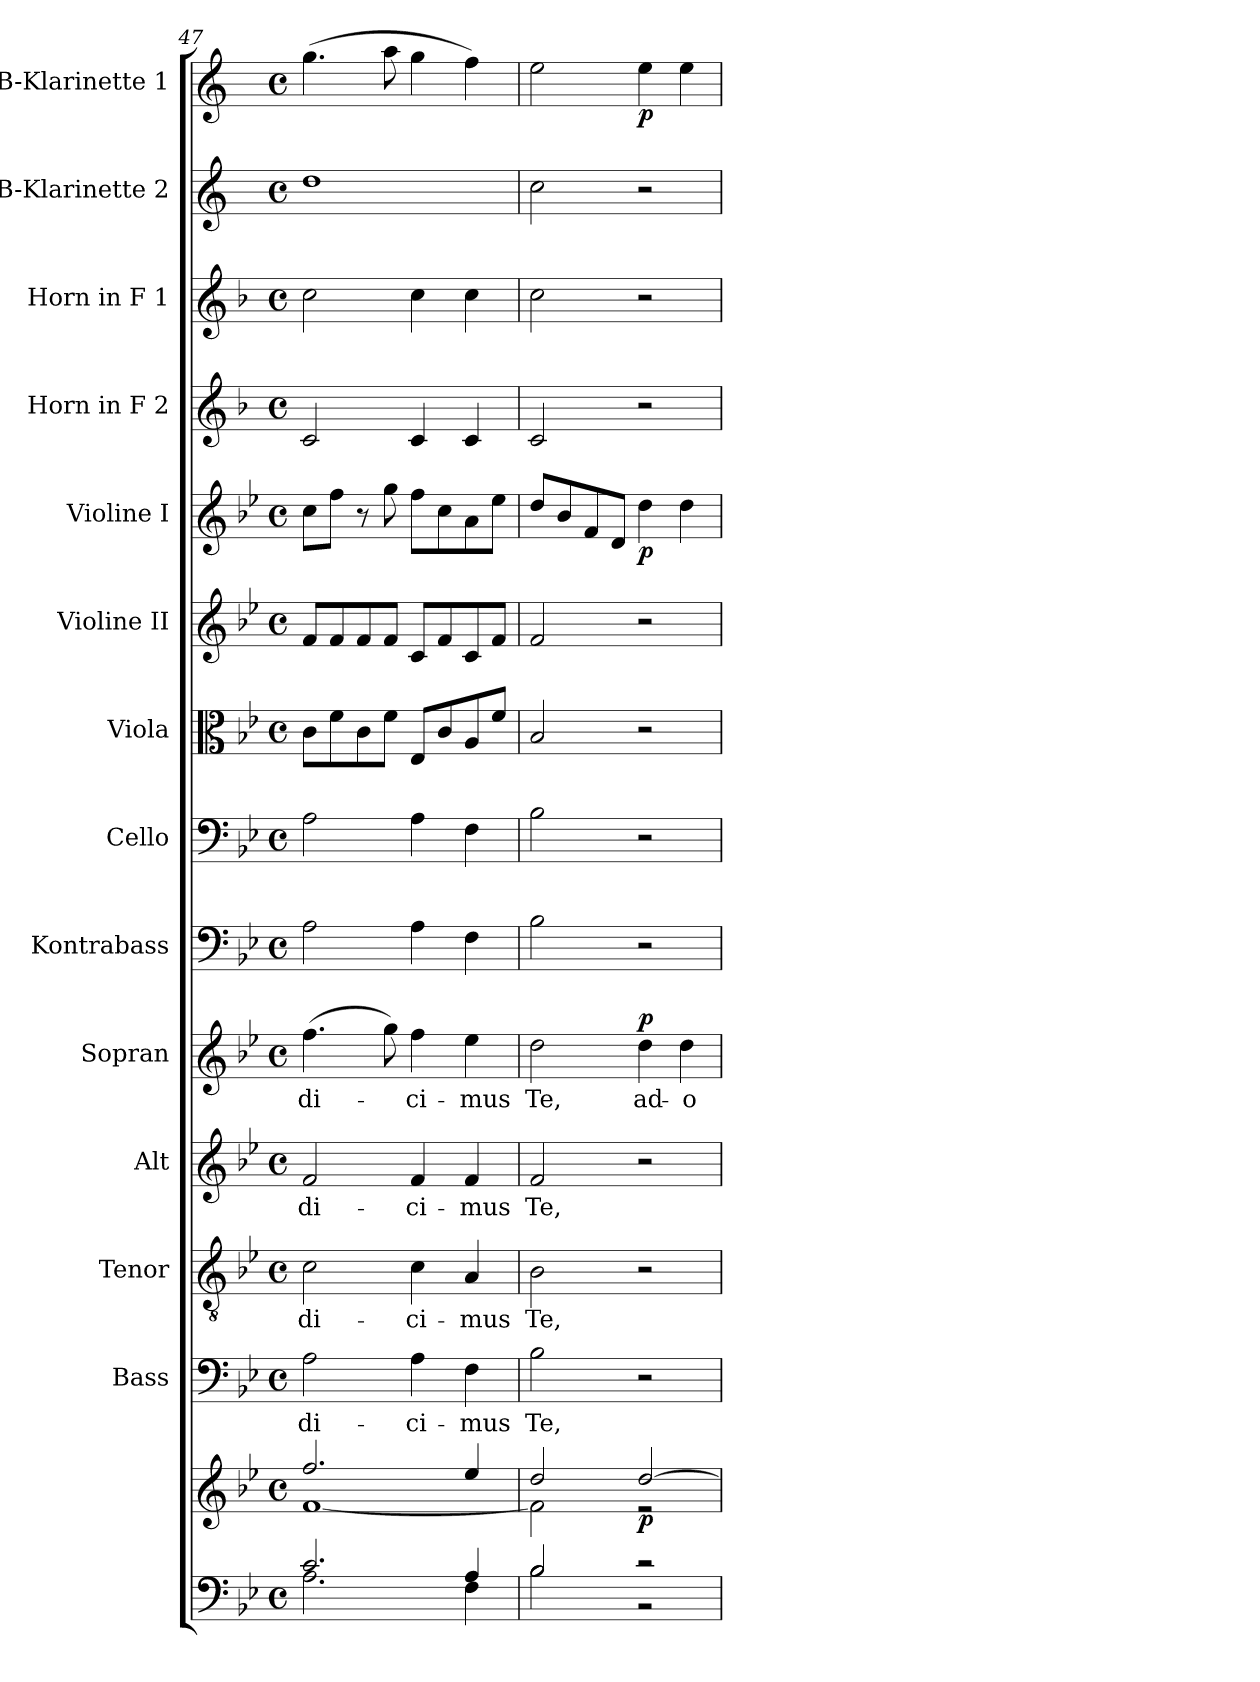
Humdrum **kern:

**kern	**kern	**dynam	**kern	**text	**kern	**text	**kern	**text	**kern	**text	**dynam	**kern	**kern	**kern	**kern	**kern	**dynam	**kern	**kern	**kern	**kern	**dynam
*part14	*part14	*part14	*part13	*part13	*part12	*part12	*part11	*part11	*part10	*part10	*part10	*part9	*part8	*part7	*part6	*part5	*part5	*part4	*part3	*part2	*part1	*part1
*staff15	*staff14	*staff14/15	*staff13	*staff13	*staff12	*staff12	*staff11	*staff11	*staff10	*staff10	*staff10	*staff9	*staff8	*staff7	*staff6	*staff5	*staff5	*staff4	*staff3	*staff2	*staff1	*staff1
*	*	*	*I"Bass	*	*I"Tenor	*	*I"Alt	*	*I"Sopran	*	*	*I"Kontrabass	*I"Cello	*I"Viola	*I"Violine II	*I"Violine I	*	*I"Horn in F 2	*I"Horn in F 1	*I"B-Klarinette 2	*I"B-Klarinette 1	*
*	*	*	*I'B.	*	*I'T.	*	*I'A.	*	*I'S.	*	*	*I'Kb.	*	*I'Vla.	*I'Vl. II	*I'Vl. I	*	*	*	*I'B Kl. 2	*I'B Kl. 1	*
*clefF4	*clefG2	*	*clefF4	*	*clefGv2	*	*clefG2	*	*clefG2	*	*	*clefF4	*clefF4	*clefC3	*clefG2	*clefG2	*	*clefG2	*clefG2	*clefG2	*clefG2	*
*	*	*	*	*	*	*	*	*	*	*	*	*ITrd7c12	*	*	*	*	*	*ITrd4c7	*ITrd4c7	*ITrd1c2	*ITrd1c2	*
*k[b-e-]	*k[b-e-]	*	*k[b-e-]	*	*k[b-e-]	*	*k[b-e-]	*	*k[b-e-]	*	*	*k[b-e-]	*k[b-e-]	*k[b-e-]	*k[b-e-]	*k[b-e-]	*	*k[b-e-]	*k[b-e-]	*k[b-e-]	*k[b-e-]	*
*B-:	*B-:	*	*B-:	*	*B-:	*	*B-:	*	*B-:	*	*	*B-:	*B-:	*B-:	*B-:	*B-:	*	*B-:	*B-:	*B-:	*B-:	*
*M4/4	*M4/4	*	*M4/4	*	*M4/4	*	*M4/4	*	*M4/4	*	*	*M4/4	*M4/4	*M4/4	*M4/4	*M4/4	*	*M4/4	*M4/4	*M4/4	*M4/4	*
*met(c)	*met(c)	*	*met(c)	*	*met(c)	*	*met(c)	*	*met(c)	*	*	*met(c)	*met(c)	*met(c)	*met(c)	*met(c)	*	*met(c)	*met(c)	*met(c)	*met(c)	*
=47	=47	=47	=47	=47	=47	=47	=47	=47	=47	=47	=47	=47	=47	=47	=47	=47	=47	=47	=47	=47	=47	=47
*^	*^	*	*	*	*	*	*	*	*	*	*	*	*	*	*	*	*	*	*	*	*	*
!	!	!	!	!	!	!LO:LY:b	!	!LO:LY:b	!	!LO:LY:b	!	!LO:LY:b	!	!	!	!	!	!	!	!	!	!	!	!
2.c/	2.A\	2.ff/	[<1f	.	2A\	-di-	2c\	-di-	2f/	-di-	(>4.ff\	-di-	.	2AA\	2A\	8c\L	8f/L	8cc\L	.	2F/	2f\	1cc	(>4.ff\	.
.	.	.	.	.	.	.	.	.	.	.	.	.	.	.	.	8f\	8f/	8ff\J	.	.	.	.	.	.
.	.	.	.	.	.	.	.	.	.	.	.	.	.	.	.	8c\	8f/	8r	.	.	.	.	.	.
.	.	.	.	.	.	.	.	.	.	.	8gg\)	.	.	.	.	8f\J	8f/J	8gg\	.	.	.	.	8gg\	.
!	!	!	!	!	!	!LO:LY:b	!	!LO:LY:b	!	!LO:LY:b	!	!LO:LY:b	!	!	!	!	!	!	!	!	!	!	!	!
.	.	.	.	.	4A\	-ci-	4c\	-ci-	4f/	-ci-	4ff\	-ci-	.	4AA\	4A\	8E-/L	8c/L	8ff\L	.	4F/	4f\	.	4ff\	.
.	.	.	.	.	.	.	.	.	.	.	.	.	.	.	.	8c/	8f/	8cc\	.	.	.	.	.	.
!	!	!	!	!	!	!LO:LY:b	!	!LO:LY:b	!	!LO:LY:b	!	!LO:LY:b	!	!	!	!	!	!	!	!	!	!	!	!
4A/	4F\	4ee-/	.	.	4F\	-mus	4A/	-mus	4f/	-mus	4ee-\	-mus	.	4FF\	4F\	8A/	8c/	8a\	.	4F/	4f\	.	4ee-\)	.
.	.	.	.	.	.	.	.	.	.	.	.	.	.	.	.	8f/J	8f/J	8ee-\J	.	.	.	.	.	.
=48	=48	=48	=48	=48	=48	=48	=48	=48	=48	=48	=48	=48	=48	=48	=48	=48	=48	=48	=48	=48	=48	=48	=48	=48
!	!	!	!	!	!	!LO:LY:b	!	!LO:LY:b	!	!LO:LY:b	!	!LO:LY:b	!	!	!	!	!	!	!	!	!	!	!	!
2B-/	2B-\	2dd/	2f\]	.	2B-\	Te,	2B-\	Te,	2f/	Te,	2dd\	Te,	.	2BB-\	2B-\	2B-/	2f/	8dd/L	.	2F/	2f\	2b-\	2dd\	.
.	.	.	.	.	.	.	.	.	.	.	.	.	.	.	.	.	.	8b-/	.	.	.	.	.	.
.	.	.	.	.	.	.	.	.	.	.	.	.	.	.	.	.	.	8f/	.	.	.	.	.	.
.	.	.	.	.	.	.	.	.	.	.	.	.	.	.	.	.	.	8d/J	.	.	.	.	.	.
!	!	!	!	!LO:DY:b	!	!	!	!	!	!	!	!LO:LY:b	!LO:DY:a	!	!	!	!	!	!LO:DY:b	!	!	!	!	!LO:DY:b
2r	2r	[>2dd/	2re	p	2r	.	2r	.	2r	.	4dd\	ad-	p	2r	2r	2r	2r	4dd\	p	2r	2r	2r	4dd\	p
!	!	!	!	!	!	!	!	!	!	!	!	!LO:LY:b	!	!	!	!	!	!	!	!	!	!	!	!
.	.	.	.	.	.	.	.	.	.	.	4dd\	-o-	.	.	.	.	.	4dd\	.	.	.	.	4dd\	.
*v	*v	*	*	*	*	*	*	*	*	*	*	*	*	*	*	*	*	*	*	*	*	*	*	*
*	*v	*v	*	*	*	*	*	*	*	*	*	*	*	*	*	*	*	*	*	*	*	*	*
=	=	=	=	=	=	=	=	=	=	=	=	=	=	=	=	=	=	=	=	=	=	=
*-	*-	*-	*-	*-	*-	*-	*-	*-	*-	*-	*-	*-	*-	*-	*-	*-	*-	*-	*-	*-	*-	*-
